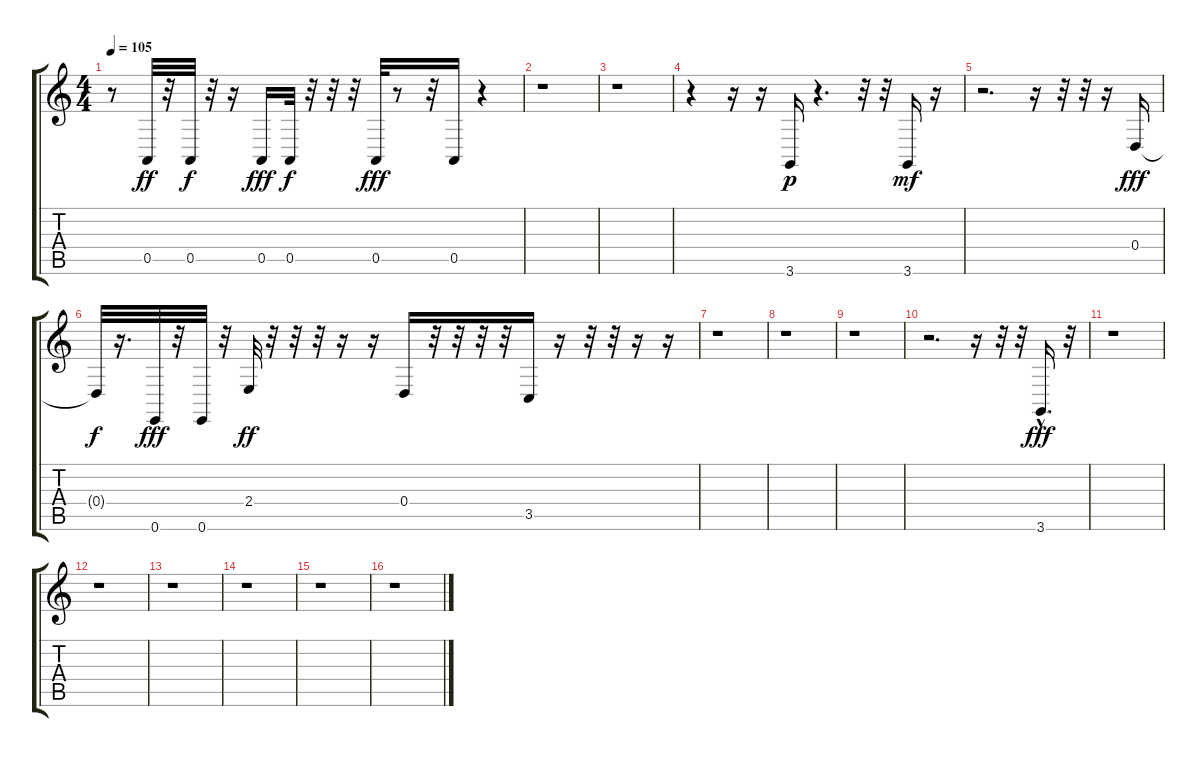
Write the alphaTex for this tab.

\track "" {instrument clavinet}
\staff {score tabs}
\tuning (E4 B3 G3 D3 A2 E2) {hide}
\ts (4 4)
\tempo 105
\clef g2
\ks c
r.8{dy ff} 0.5.32 r.32 0.5.32{dy f} r.32 r.16 0.5.16{dy fff} 0.5.32{dy f} r.32 r.32 r.32 0.5.32{dy fff} r.8 r.32 0.5.16 r.4 |
r.1 |
r.1 |
r.4 r.16 r.16 3.6.16{dy p} r.4{d} r.32 r.32 3.6.16{dy mf} r.16 |
r.2{d} r.16 r.32 r.32 r.16 0.4.16{dy fff} |
0.4{t}.32{dy f} r.16{d} 0.6.32{dy fff} r.32 0.6.32 r.32 2.4.32{dy ff} r.32 r.32 r.32 r.16 r.16 0.4.16 r.32 r.32 r.32 r.32 3.5.16 r.16 r.32 r.32 r.16 r.16 |
r.1 |
r.1 |
r.1 |
r.2{d} r.16 r.32 r.32 3.6{hac}.16{d dy fff} r.32 |
r.1 |
r.1 |
r.1 |
r.1 |
r.1 |
r.1
